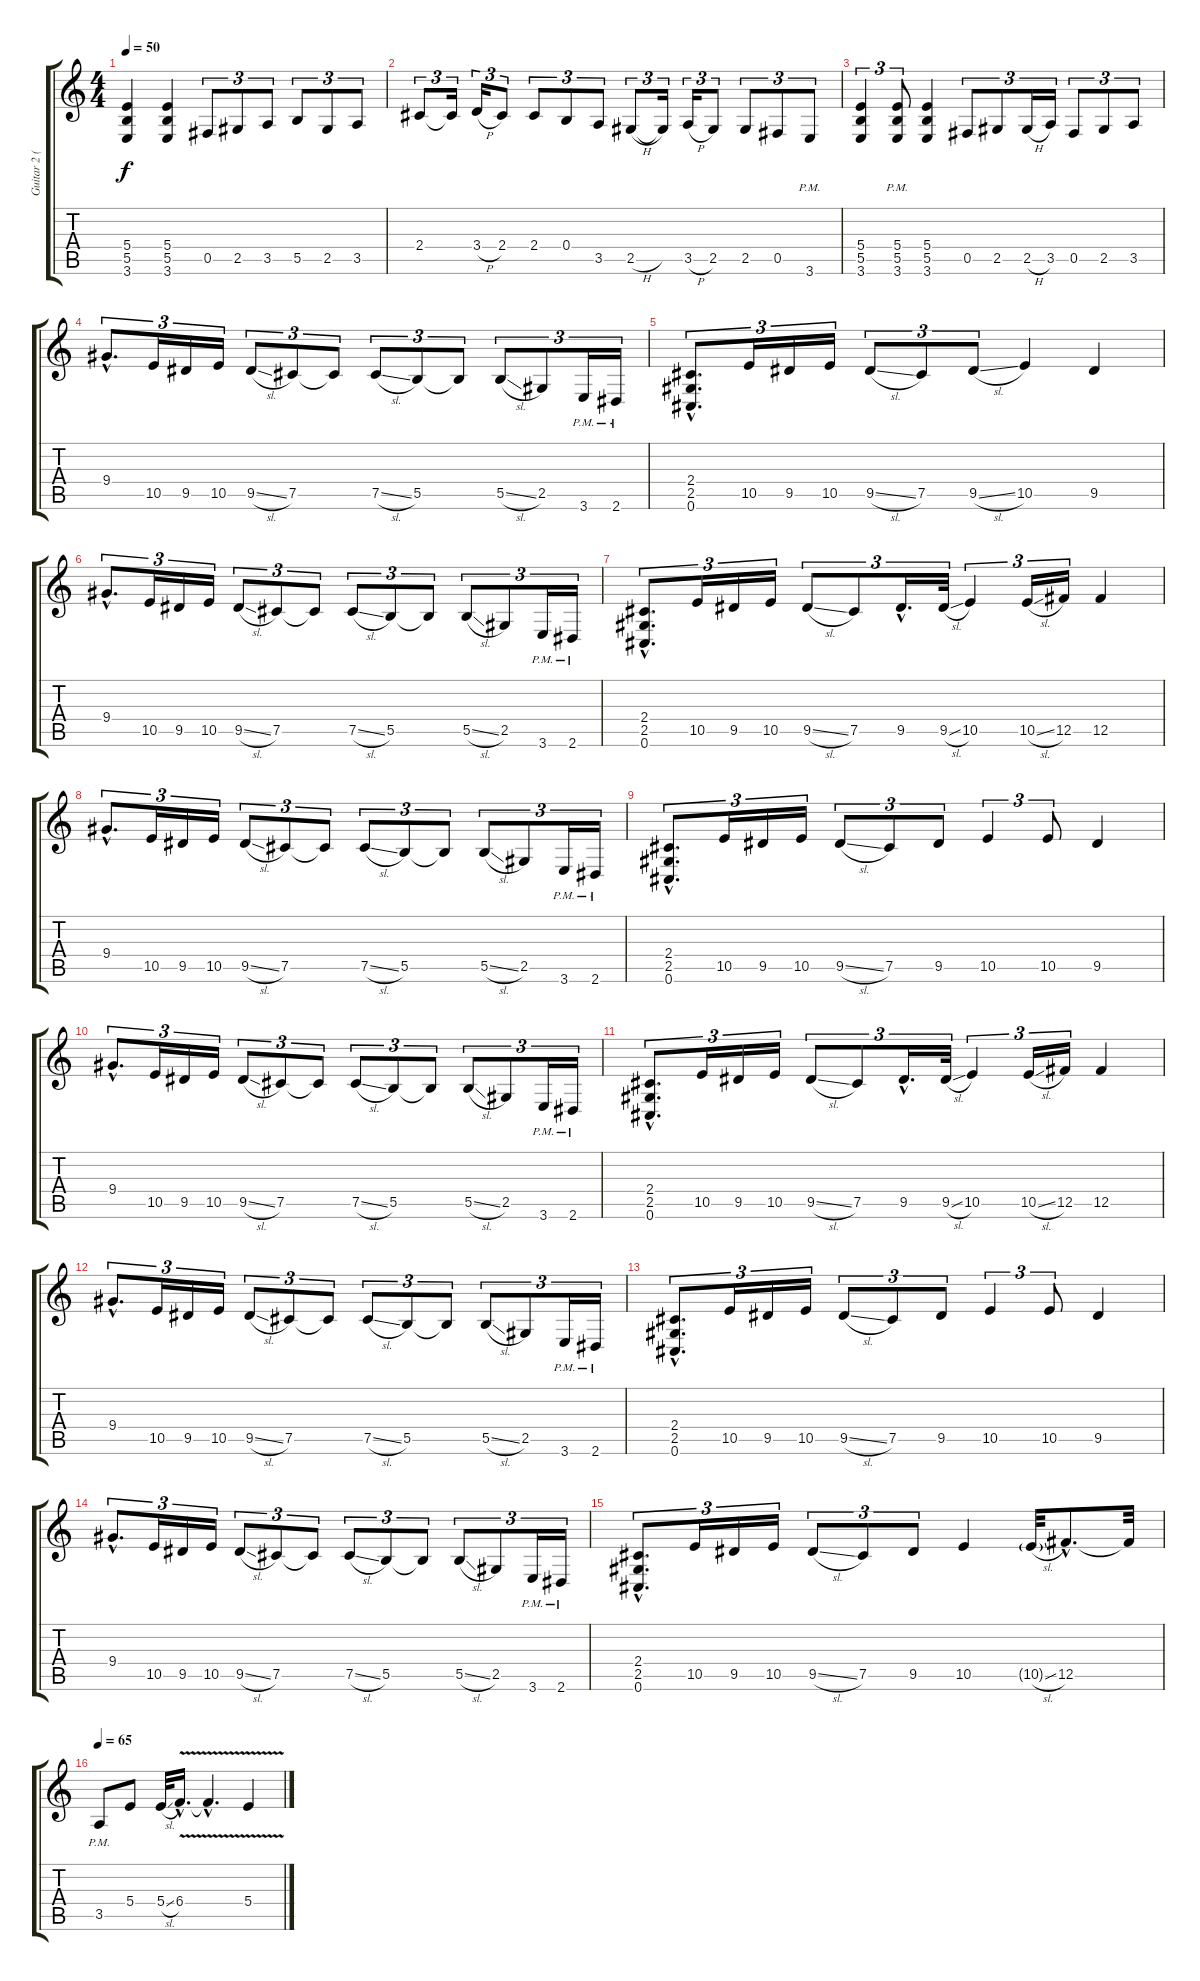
\track ("Guitar 2 (Distortion)" "Guitar 2 (") {instrument distortionguitar}
\staff {score tabs}
\tuning (Db4 Ab3 E3 B2 Gb2 Db2) {hide}
\ts (4 4)
\tempo 50
\clef g2
\ks c
(5.4 5.5 3.6).4{dy f} (5.4 5.5 3.6).4 0.5.8{tu (3 2)} 2.5.8{tu (3 2)} 3.5.8{tu (3 2)} 5.5.8{tu (3 2)} 2.5.8{tu (3 2)} 3.5.8{tu (3 2)} |
2.4.8{tu (3 2)} 2.4{t}.16{tu (3 2)} 3.4{h}.16{tu (3 2)} 2.4.8{tu (3 2)} 2.4.8{tu (3 2)} 0.4.8{tu (3 2)} 3.5.8{tu (3 2)} 2.5{h}.8{tu (3 2)} 2.5{t}.16{tu (3 2)} 3.5{h}.16{tu (3 2)} 2.5.8{tu (3 2)} 2.5.8{tu (3 2)} 0.5.8{tu (3 2)} 3.6{pm}.8{tu (3 2)} |
(5.4 5.5 3.6).4{tu (3 2)} (5.4{pm} 5.5{pm} 3.6{pm}).8{tu (3 2)} (5.4 5.5 3.6).4 0.5.8{tu (3 2)} 2.5.8{tu (3 2)} 2.5{h}.16{tu (3 2)} 3.5.16{tu (3 2)} 0.5.8{tu (3 2)} 2.5.8{tu (3 2)} 3.5.8{tu (3 2)} |
9.4{hac}.8{d tu (3 2)} 10.5.16{tu (3 2)} 9.5.16{tu (3 2)} 10.5.16{tu (3 2)} 9.5{sl}.8{tu (3 2)} 7.5.8{tu (3 2)} 7.5{t}.8{tu (3 2)} 7.5{sl}.8{tu (3 2)} 5.5.8{tu (3 2)} 5.5{t}.8{tu (3 2)} 5.5{sl}.8{tu (3 2)} 2.5.8{tu (3 2)} 3.6{pm}.16{tu (3 2)} 2.6{pm}.16{tu (3 2)} |
(2.4{hac} 2.5{hac} 0.6{hac}).8{d tu (3 2)} 10.5.16{tu (3 2)} 9.5.16{tu (3 2)} 10.5.16{tu (3 2)} 9.5{sl}.8{tu (3 2)} 7.5.8{tu (3 2)} 9.5{sl}.8{tu (3 2)} 10.5.4 9.5.4 |
9.4{hac}.8{d tu (3 2)} 10.5.16{tu (3 2)} 9.5.16{tu (3 2)} 10.5.16{tu (3 2)} 9.5{sl}.8{tu (3 2)} 7.5.8{tu (3 2)} 7.5{t}.8{tu (3 2)} 7.5{sl}.8{tu (3 2)} 5.5.8{tu (3 2)} 5.5{t}.8{tu (3 2)} 5.5{sl}.8{tu (3 2)} 2.5.8{tu (3 2)} 3.6{pm}.16{tu (3 2)} 2.6{pm}.16{tu (3 2)} |
(2.4{hac} 2.5{hac} 0.6{hac}).8{d tu (3 2)} 10.5.16{tu (3 2)} 9.5.16{tu (3 2)} 10.5.16{tu (3 2)} 9.5{sl}.8{tu (3 2)} 7.5.8{tu (3 2)} 9.5{hac}.16{d tu (3 2)} 9.5{sl}.32{tu (3 2)} 10.5.4{tu (3 2)} 10.5{sl}.16{tu (3 2)} 12.5.16{tu (3 2)} 12.5.4 |
9.4{hac}.8{d tu (3 2)} 10.5.16{tu (3 2)} 9.5.16{tu (3 2)} 10.5.16{tu (3 2)} 9.5{sl}.8{tu (3 2)} 7.5.8{tu (3 2)} 7.5{t}.8{tu (3 2)} 7.5{sl}.8{tu (3 2)} 5.5.8{tu (3 2)} 5.5{t}.8{tu (3 2)} 5.5{sl}.8{tu (3 2)} 2.5.8{tu (3 2)} 3.6{pm}.16{tu (3 2)} 2.6{pm}.16{tu (3 2)} |
(2.4{hac} 2.5{hac} 0.6{hac}).8{d tu (3 2)} 10.5.16{tu (3 2)} 9.5.16{tu (3 2)} 10.5.16{tu (3 2)} 9.5{sl}.8{tu (3 2)} 7.5.8{tu (3 2)} 9.5.8{tu (3 2)} 10.5.4{tu (3 2)} 10.5.8{tu (3 2)} 9.5.4 |
9.4{hac}.8{d tu (3 2)} 10.5.16{tu (3 2)} 9.5.16{tu (3 2)} 10.5.16{tu (3 2)} 9.5{sl}.8{tu (3 2)} 7.5.8{tu (3 2)} 7.5{t}.8{tu (3 2)} 7.5{sl}.8{tu (3 2)} 5.5.8{tu (3 2)} 5.5{t}.8{tu (3 2)} 5.5{sl}.8{tu (3 2)} 2.5.8{tu (3 2)} 3.6{pm}.16{tu (3 2)} 2.6{pm}.16{tu (3 2)} |
(2.4{hac} 2.5{hac} 0.6{hac}).8{d tu (3 2)} 10.5.16{tu (3 2)} 9.5.16{tu (3 2)} 10.5.16{tu (3 2)} 9.5{sl}.8{tu (3 2)} 7.5.8{tu (3 2)} 9.5{hac}.16{d tu (3 2)} 9.5{sl}.32{tu (3 2)} 10.5.4{tu (3 2)} 10.5{sl}.16{tu (3 2)} 12.5.16{tu (3 2)} 12.5.4 |
9.4{hac}.8{d tu (3 2)} 10.5.16{tu (3 2)} 9.5.16{tu (3 2)} 10.5.16{tu (3 2)} 9.5{sl}.8{tu (3 2)} 7.5.8{tu (3 2)} 7.5{t}.8{tu (3 2)} 7.5{sl}.8{tu (3 2)} 5.5.8{tu (3 2)} 5.5{t}.8{tu (3 2)} 5.5{sl}.8{tu (3 2)} 2.5.8{tu (3 2)} 3.6{pm}.16{tu (3 2)} 2.6{pm}.16{tu (3 2)} |
(2.4{hac} 2.5{hac} 0.6{hac}).8{d tu (3 2)} 10.5.16{tu (3 2)} 9.5.16{tu (3 2)} 10.5.16{tu (3 2)} 9.5{sl}.8{tu (3 2)} 7.5.8{tu (3 2)} 9.5.8{tu (3 2)} 10.5.4{tu (3 2)} 10.5.8{tu (3 2)} 9.5.4 |
9.4{hac}.8{d tu (3 2)} 10.5.16{tu (3 2)} 9.5.16{tu (3 2)} 10.5.16{tu (3 2)} 9.5{sl}.8{tu (3 2)} 7.5.8{tu (3 2)} 7.5{t}.8{tu (3 2)} 7.5{sl}.8{tu (3 2)} 5.5.8{tu (3 2)} 5.5{t}.8{tu (3 2)} 5.5{sl}.8{tu (3 2)} 2.5.8{tu (3 2)} 3.6{pm}.16{tu (3 2)} 2.6{pm}.16{tu (3 2)} |
(2.4{hac} 2.5{hac} 0.6{hac}).8{d tu (3 2)} 10.5.16{tu (3 2)} 9.5.16{tu (3 2)} 10.5.16{tu (3 2)} 9.5{sl}.8{tu (3 2)} 7.5.8{tu (3 2)} 9.5.8{tu (3 2)} 10.5.4 10.5{sl g}.32 12.5{hac}.8{d} 12.5{t}.32 |
\tempo 65
3.5{pm}.8 5.4.8 5.4{sl}.32 6.4{v hac}.16{d} 6.4{hac t}.4{d} 5.4{v}.4
